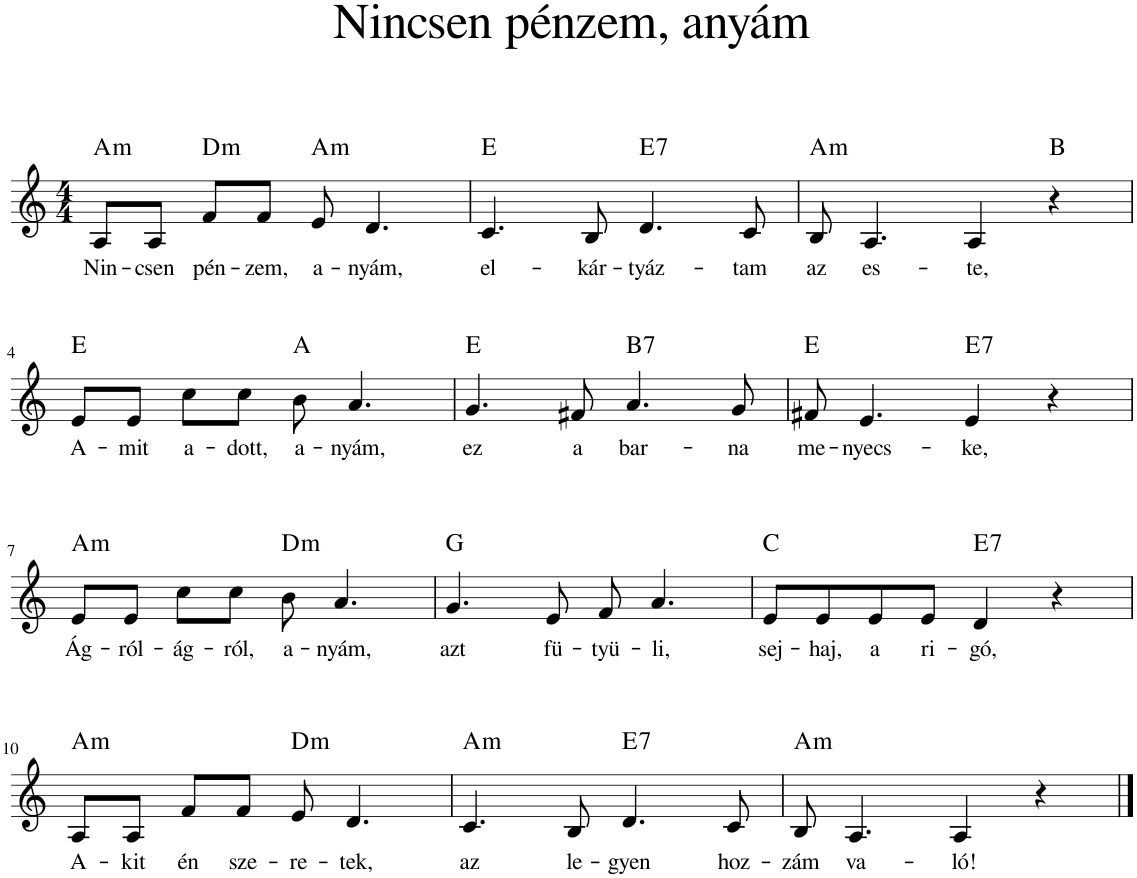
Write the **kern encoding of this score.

**kern	**text	**harte
*part1	*part1	*part1
*staff1	*staff1	*
*I"Piano	*	*
*I'Pno.	*	*
*clefG2	*	*
*k[]	*	*
*M4/4	*	*
=1	=1	=1
!	!LO:LY:b	!LO:H:kt=m
8A/L	Nin-	A:min
!	!LO:LY:b	!
8A/J	-csen	.
!	!LO:LY:b	!LO:H:kt=m
8f/L	pén-	D:min
!	!LO:LY:b	!
8f/J	-zem,	.
!	!LO:LY:b	!LO:H:kt=m
8e/	a-	A:min
!	!LO:LY:b	!
4.d/	-nyám,	.
=2	=2	=2
!	!LO:LY:b	!
4.c/	el-	E:maj
!	!LO:LY:b	!
8B/	-kár-	.
!	!LO:LY:b	!LO:H:kt=7
4.d/	-tyáz-	E:7
!	!LO:LY:b	!
8c/	-tam	.
=3	=3	=3
!	!LO:LY:b	!LO:H:kt=m
8B/	az	A:min
!	!LO:LY:b	!
4.A/	es-	.
!	!LO:LY:b	!
4A/	-te,	.
4r	.	B:maj
!!LO:LB:g=z
=4	=4	=4
!	!LO:LY:b	!
8e/L	A-	E:maj
!	!LO:LY:b	!
8e/J	-mit	.
!	!LO:LY:b	!
8cc\L	a-	.
!	!LO:LY:b	!
8cc\J	-dott,	.
!	!LO:LY:b	!
8b\	a-	A:maj
!	!LO:LY:b	!
4.a/	-nyám,	.
=5	=5	=5
!	!LO:LY:b	!
4.g/	ez	E:maj
!	!LO:LY:b	!
8f#X/	a	.
!	!LO:LY:b	!LO:H:kt=7
4.a/	bar-	B:7
!	!LO:LY:b	!
8g/	-na	.
=6	=6	=6
!	!LO:LY:b	!
8f#X/	me-	E:maj
!	!LO:LY:b	!
4.e/	-nyecs-	.
!	!LO:LY:b	!LO:H:kt=7
4e/	-ke,	E:7
4r	.	.
!!LO:LB:g=z
=7	=7	=7
!	!LO:LY:b	!LO:H:kt=m
8e/L	Ág-	A:min
!	!LO:LY:b	!
8e/J	-ról-	.
!	!LO:LY:b	!
8cc\L	-ág-	.
!	!LO:LY:b	!
8cc\J	-ról,	.
!	!LO:LY:b	!LO:H:kt=m
8b\	a-	D:min
!	!LO:LY:b	!
4.a/	-nyám,	.
=8	=8	=8
!	!LO:LY:b	!
4.g/	azt	G:maj
!	!LO:LY:b	!
8e/	fü-	.
!	!LO:LY:b	!
8f/	-tyü-	.
!	!LO:LY:b	!
4.a/	-li,	.
=9	=9	=9
!	!LO:LY:b	!
8e/L	sej-	C:maj
!	!LO:LY:b	!
8e/	-haj,	.
!	!LO:LY:b	!
8e/	a	.
!	!LO:LY:b	!
8e/J	ri-	.
!	!LO:LY:b	!LO:H:kt=7
4d/	-gó,	E:7
4r	.	.
!!LO:LB:g=z
=10	=10	=10
!	!LO:LY:b	!LO:H:kt=m
8A/L	A-	A:min
!	!LO:LY:b	!
8A/J	-kit	.
!	!LO:LY:b	!
8f/L	én	.
!	!LO:LY:b	!
8f/J	sze-	.
!	!LO:LY:b	!LO:H:kt=m
8e/	-re-	D:min
!	!LO:LY:b	!
4.d/	-tek,	.
=11	=11	=11
!	!LO:LY:b	!LO:H:kt=m
4.c/	az	A:min
!	!LO:LY:b	!
8B/	le-	.
!	!LO:LY:b	!LO:H:kt=7
4.d/	-gyen	E:7
!	!LO:LY:b	!
8c/	hoz-	.
=12	=12	=12
!	!LO:LY:b	!LO:H:kt=m
8B/	-zám	A:min
!	!LO:LY:b	!
4.A/	va-	.
!	!LO:LY:b	!
4A/	-ló!	.
4r	.	.
==	==	==
*-	*-	*-
